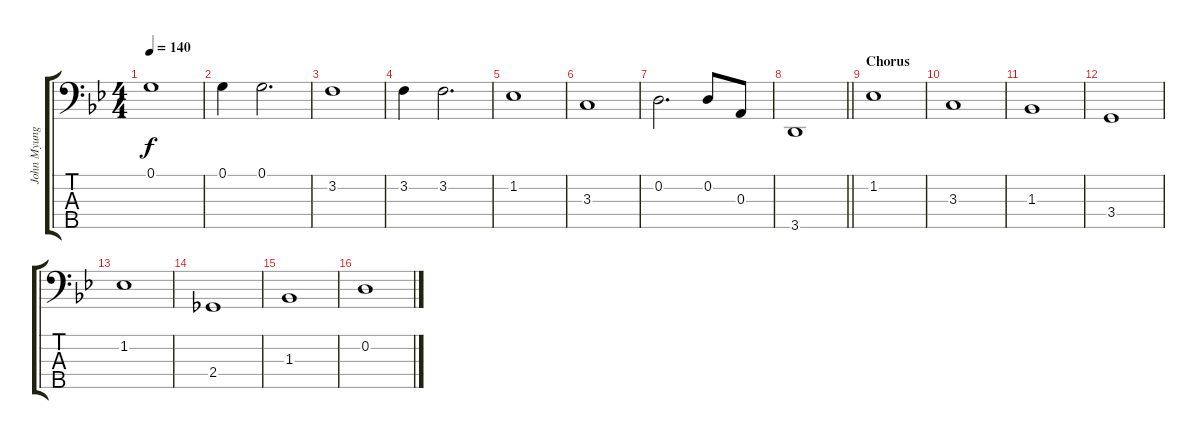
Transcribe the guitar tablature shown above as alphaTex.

\track ("John Myung" "John Myung") {instrument electricbassfinger}
\staff {score tabs}
\tuning (G2 D2 A1 E1 B0) {hide}
\ts (4 4)
\tempo 140
\clef f4
\ks bb
0.1.1{dy f} |
0.1.4 0.1.2{d} |
3.2.1 |
3.2.4 3.2.2{d} |
1.2.1 |
3.3.1 |
0.2.2{d} 0.2.8 0.3.8 |
\barLineRight lightlight
3.5.1 |
\section ("" "Chorus")
1.2.1 |
3.3.1 |
1.3.1 |
3.4.1 |
1.2.1 |
2.4.1 |
1.3.1 |
0.2.1
